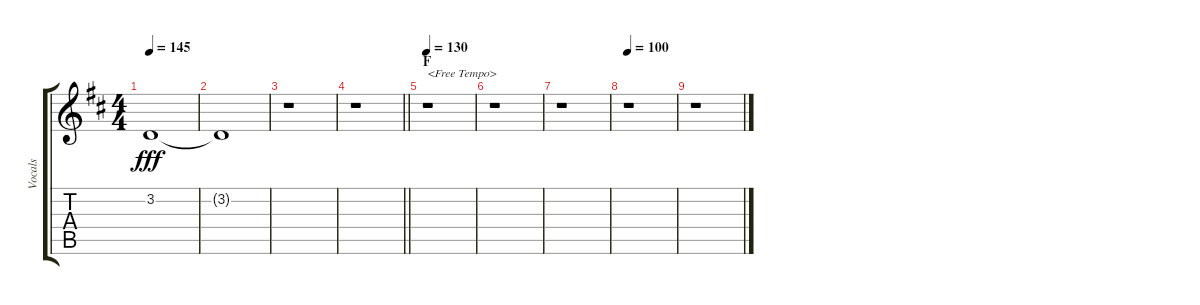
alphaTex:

\track ("Vocals" "Vocals") {instrument voiceoohs}
\staff {score tabs}
\tuning (E4 B3 G3 D3 A2 E2) {hide}
\ts (4 4)
\tempo 145
\clef g2
\ks d
3.2{t}.1{dy fff} |
3.2{t}.1 |
r.1 |
\barLineRight lightlight
r.1 |
\section ("" "F")
\tempo 130
r.1{txt "<Free Tempo>"} |
r.1 |
r.1 |
\tempo 100
r.1 |
r.1
